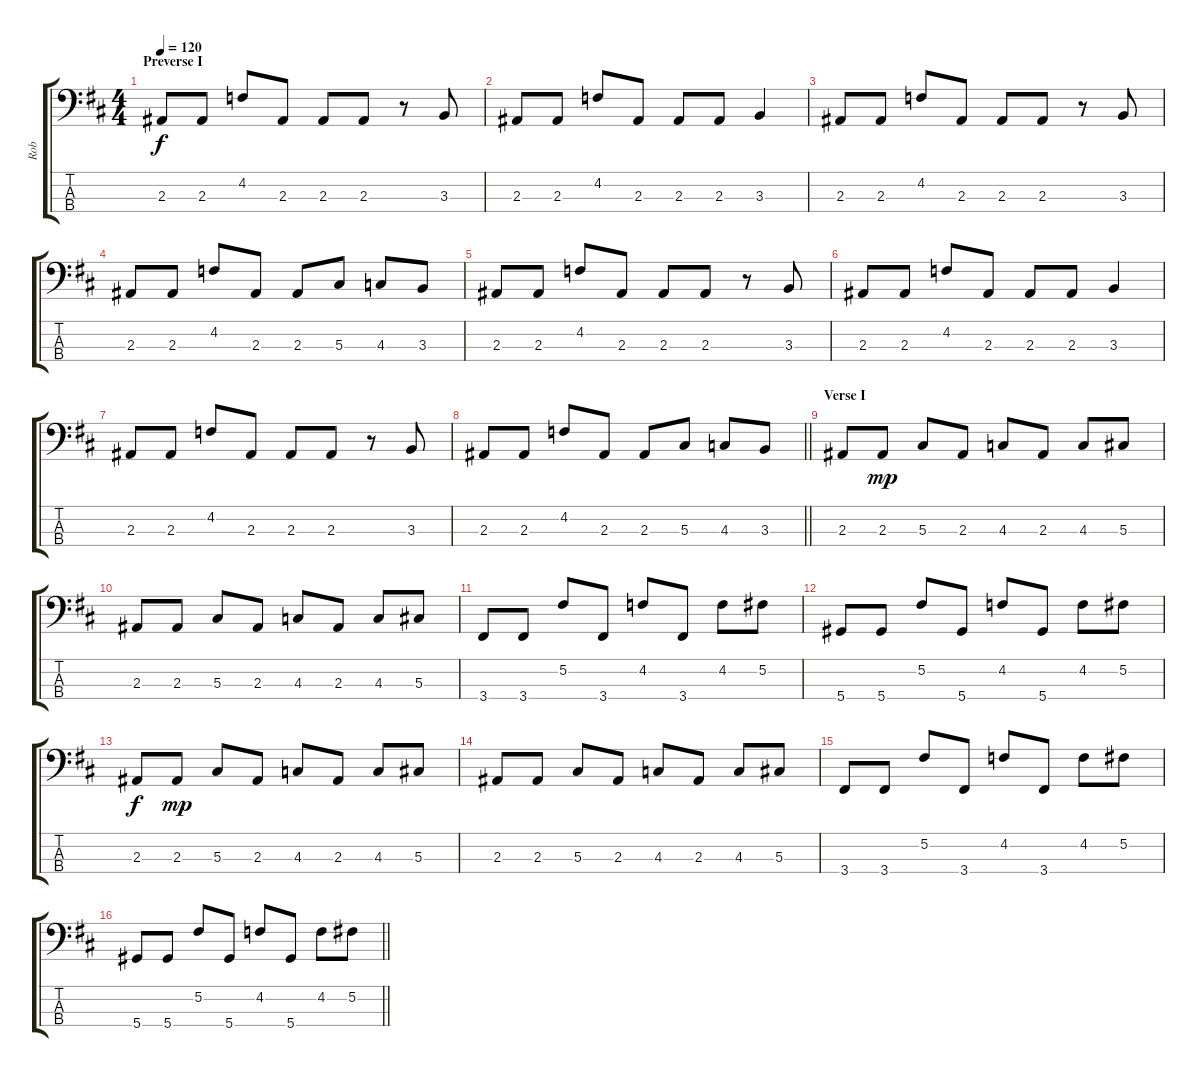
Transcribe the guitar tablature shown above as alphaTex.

\track ("Rob" "Rob") {instrument electricbassfinger}
\staff {score tabs}
\tuning (Gb2 Db2 Ab1 Eb1) {hide}
\ts (4 4)
\section ("" "Preverse I")
\tempo 120
\clef f4
\ks bminor
2.3.8{dy f} 2.3.8 4.2.8 2.3.8 2.3.8 2.3.8 r.8 3.3.8 |
2.3.8 2.3.8 4.2.8 2.3.8 2.3.8 2.3.8 3.3.4 |
2.3.8 2.3.8 4.2.8 2.3.8 2.3.8 2.3.8 r.8 3.3.8 |
2.3.8 2.3.8 4.2.8 2.3.8 2.3.8 5.3.8 4.3.8 3.3.8 |
2.3.8 2.3.8 4.2.8 2.3.8 2.3.8 2.3.8 r.8 3.3.8 |
2.3.8 2.3.8 4.2.8 2.3.8 2.3.8 2.3.8 3.3.4 |
2.3.8 2.3.8 4.2.8 2.3.8 2.3.8 2.3.8 r.8 3.3.8 |
\barLineRight lightlight
2.3.8 2.3.8 4.2.8 2.3.8 2.3.8 5.3.8 4.3.8 3.3.8 |
\section ("" "Verse I")
2.3.8 2.3.8{dy mp} 5.3.8 2.3.8 4.3.8 2.3.8 4.3.8 5.3.8 |
2.3.8 2.3.8 5.3.8 2.3.8 4.3.8 2.3.8 4.3.8 5.3.8 |
3.4.8 3.4.8 5.2.8 3.4.8 4.2.8 3.4.8 4.2.8 5.2.8 |
5.4.8 5.4.8 5.2.8 5.4.8 4.2.8 5.4.8 4.2.8 5.2.8 |
2.3.8{dy f} 2.3.8{dy mp} 5.3.8 2.3.8 4.3.8 2.3.8 4.3.8 5.3.8 |
2.3.8 2.3.8 5.3.8 2.3.8 4.3.8 2.3.8 4.3.8 5.3.8 |
3.4.8 3.4.8 5.2.8 3.4.8 4.2.8 3.4.8 4.2.8 5.2.8 |
\barLineRight lightlight
5.4.8 5.4.8 5.2.8 5.4.8 4.2.8 5.4.8 4.2.8 5.2.8
